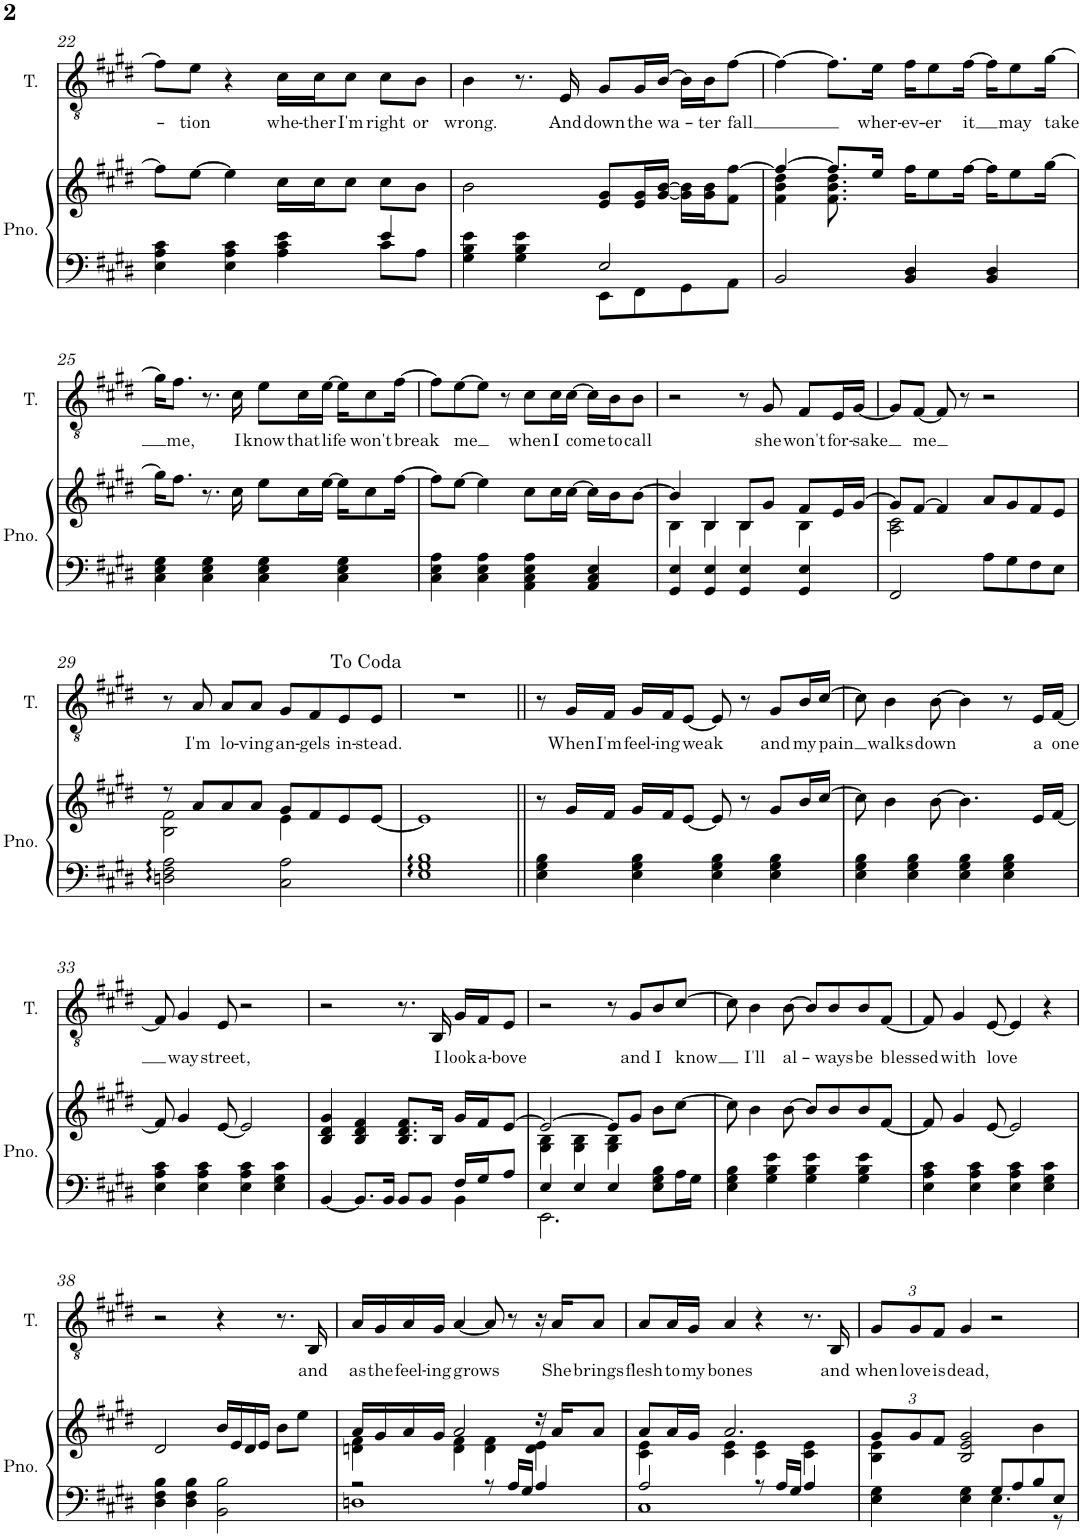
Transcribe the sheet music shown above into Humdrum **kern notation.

**kern	**kern	**kern	**text
*part2	*part2	*part1	*part1
*staff3	*staff2	*staff1	*staff1
*I"Piano	*	*I"Tenor	*
*I'Pno.	*	*I'T.	*
!!LO:PB:g=z
*clefF4	*clefG2	*clefGv2	*
*k[f#c#g#d#]	*k[f#c#g#d#]	*k[f#c#g#d#]	*
*M4/4	*M4/4	*M4/4	*
=22	=22	=22	=22
*^	*	*	*
4E\ 4A\ 4c#\	2.ryy	8ff#\L]	8f#\L]	.
!	!	!	!	!LO:LY:b
.	.	[8ee\J	8e\J	-tion
4E\ 4A\ 4c#\	.	4ee\]	4r	.
!	!	!	!	!LO:LY:b
4A\ 4c#\ 4e\	.	16cc#\LL	16c#\LL	whe-
!	!	!	!	!LO:LY:b
.	.	16cc#\J	16c#\J	-ther
!	!	!	!	!LO:LY:b
.	.	8cc#\J	8c#\J	I'm
!	!	!	!	!LO:LY:b
4e/	8c#\L	8cc#\L	8c#\L	right
!	!	!	!	!LO:LY:b
.	8A\J	8b\J	8B\J	or
=23	=23	=23	=23	=23
!	!	!	!	!LO:LY:b
4G#\ 4B\ 4e\	2ryy	2b\	4B\	wrong.
4G#\ 4B\ 4e\	.	.	8.r	.
!	!	!	!	!LO:LY:b
.	.	.	16E/	And
!	!	!	!	!LO:LY:b
2E/	8EE\L	8e/ 8g#/L	8G#/L	down
!	!	!	!	!LO:LY:b
.	8FF#\	16e/ 16g#/L	16G#/L	the
!	!	!	!	!LO:LY:b
.	.	[16g#/ [16b/JJ	[16B/JJ	wa-
.	8GG#\	16g#\] 16b\]LL	16B\LL]	.
!	!	!	!	!LO:LY:b
.	.	16g#\ 16b\J	16B\J	-ter
!	!	!	!	!LO:LY:b
.	8AA\J	8f#\ [8ff#\J	[8f#\J	fall
*v	*v	*	*	*
=24	=24	=24	=24
*	*^	*	*
2BB/	4ff#/_	4f#\ 4b\ 4dd#\	4f#\_	.
.	8.ff#/L]	8.f#\ 8.b\ 8.dd#\	8.f#\L]	.
!	!	!	!	!LO:LY:b
.	16ee/Jk	2ryy	16e\Jk	wher-
!	!	!	!	!LO:LY:b
4BB/ 4D#/	16ff#\KL	.	16f#\KL	-ev-
!	!	!	!	!LO:LY:b
.	8ee\	.	8e\	-er
!	!	!	!	!LO:LY:b
.	[16ff#\Jk	.	[16f#\Jk	it
4BB/ 4D#/	16ff#\KL]	.	16f#\KL]	.
!	!	!	!	!LO:LY:b
.	8ee\	.	8e\	may
!	!	!	!	!LO:LY:b
.	[16gg#\Jk	16ryy	[16g#\Jk	take
*	*v	*v	*	*
!!LO:LB:g=z
=25	=25	=25	=25
4C#\ 4E\ 4G#\	16gg#\KL]	16g#\KL]	.
!	!	!	!LO:LY:b
.	8.ff#\J	8.f#\J	me,
4C#\ 4E\ 4G#\	8.r	8.r	.
!	!	!	!LO:LY:b
.	16cc#\	16c#\	I
!	!	!	!LO:LY:b
4C#\ 4E\ 4G#\	8ee\L	8e\L	know
!	!	!	!LO:LY:b
.	16cc#\L	16c#\L	that
!	!	!	!LO:LY:b
.	[16ee\JJ	[16e\JJ	life
4C#\ 4E\ 4G#\	16ee\KL]	16e\KL]	.
!	!	!	!LO:LY:b
.	8cc#\	8c#\	won't
!	!	!	!LO:LY:b
.	[16ff#\Jk	[16f#\Jk	break
=26	=26	=26	=26
4C#\ 4E\ 4A\	8ff#\L]	8f#\L]	.
!	!	!	!LO:LY:b
.	[8ee\J	[8e\	me
4C#\ 4E\ 4A\	4ee\]	8e\J]	.
.	.	8r	.
!	!	!	!LO:LY:b
4AA\ 4C#\ 4E\ 4A\	8cc#\L	8c#\L	when
!	!	!	!LO:LY:b
.	16cc#\L	16c#\L	I
!	!	!	!LO:LY:b
.	[16cc#\JJ	[16c#\JJ	come
4AA/ 4C#/ 4E/	16cc#\LL]	16c#\LL]	.
!	!	!	!LO:LY:b
.	16b\J	16B\J	to
!	!	!	!LO:LY:b
.	[8b\J	8B\J	call
=27	=27	=27	=27
*	*^	*	*
4GG#/ 4E/	4b/]	4B\	2r	.
4GG#/ 4E/	4B/	4B\	.	.
4GG#/ 4E/	8B/L	4B\	8r	.
!	!	!	!	!LO:LY:b
.	8g#/J	.	8G#/	she
!	!	!	!	!LO:LY:b
4GG#/ 4E/	8f#/L	4B\	8F#/L	won't
!	!	!	!	!LO:LY:b
.	16e/L	.	16E/L	for-
!	!	!	!	!LO:LY:b
.	[16g#/JJ	.	[16G#/JJ	-sake
=28	=28	=28	=28	=28
2FF#/	8g#/L]	2A\ 2c#\	8G#/L]	.
!	!	!	!	!LO:LY:b
.	[8f#/J	.	[8F#/J	me
.	4f#/]	.	8F#/]	.
.	.	.	8r	.
8A\L	8a/L	2ryy	2r	.
8G#\	8g#/	.	.	.
8F#\	8f#/	.	.	.
8E\J	8e/J	.	.	.
!!LO:LB:g=z
=29	=29	=29	=29	=29
2Dn\ 2F#\ 2A\	8r	2B\ 2f#\	8r	.
!	!	!	!	!LO:LY:b
.	8a/L	.	8A/	I'm
!	!	!	!	!LO:LY:b
.	8a/	.	8A/L	lo-
!	!	!	!	!LO:LY:b
.	8a/J	.	8A/J	-ving
!	!	!	!	!LO:LY:b
2C#\ 2A\	8g#/L	4e\	8G#/L	an-
!	!	!	!	!LO:LY:b
.	8f#/	.	8F#/	-gels
!	!	!	!	!LO:LY:b
.	8e/	4ryy	8E/	in-
!	!	!	!	!LO:LY:b
.	[8e/J	.	8E/J	-stead.
*	*v	*v	*	*
=30	=30	=30	=30
1E 1G# 1B	1e]	1r	.
=31||	=31||	=31||	=31||
4E\ 4G#\ 4B\	8r	8r	.
!	!	!	!LO:LY:b
.	16g#/LL	16G#/LL	When
!	!	!	!LO:LY:b
.	16f#/JJ	16F#/JJ	I'm
!	!	!	!LO:LY:b
4E\ 4G#\ 4B\	16g#/LL	16G#/LL	feel-
!	!	!	!LO:LY:b
.	16f#/J	16F#/J	-ing
!	!	!	!LO:LY:b
.	[8e/J	[8E/J	weak
4E\ 4G#\ 4B\	8e/]	8E/]	.
.	8r	8r	.
!	!	!	!LO:LY:b
4E\ 4G#\ 4B\	8g#/L	8G#/L	and
!	!	!	!LO:LY:b
.	16b/L	16B/L	my
!	!	!	!LO:LY:b
.	[16cc#/JJ	[16c#/JJ	pain
=32	=32	=32	=32
4E\ 4G#\ 4B\	8cc#\]	8c#\]	.
!	!	!	!LO:LY:b
.	4b\	4B\	walks
4E\ 4G#\ 4B\	.	.	.
!	!	!	!LO:LY:b
.	[8b\	[8B\	down
4E\ 4G#\ 4B\	4.b\]	4B\]	.
4E\ 4G#\ 4B\	.	8r	.
!	!	!	!LO:LY:b
.	16e/LL	16E/LL	a
!	!	!	!LO:LY:b
.	[16f#/JJ	[16F#/JJ	one
!!LO:LB:g=z
=33	=33	=33	=33
4E\ 4A\ 4c#\	8f#/]	8F#/]	.
!	!	!	!LO:LY:b
.	4g#/	4G#/	way
4E\ 4A\ 4c#\	.	.	.
!	!	!	!LO:LY:b
.	[8e/	8E/	street,
4E\ 4A\ 4c#\	2e/]	2r	.
4E\ 4G#\ 4c#\	.	.	.
=34	=34	=34	=34
*^	*	*	*
[4BB/	2.ryy	4B/ 4d#/ 4g#/	2r	.
8.BB/L]	.	4B/ 4d#/ 4f#/	.	.
16BB/Jk	.	.	.	.
8BB/L	.	8.B/ 8.d#/ 8.f#/L	8.r	.
8BB/J	.	.	.	.
!	!	!	!	!LO:LY:b
.	.	16B/Jk	16BB/	I
!	!	!	!	!LO:LY:b
16F#/LL	4BB\	16g#/LL	16G#/LL	look
!	!	!	!	!LO:LY:b
16G#/J	.	16f#/J	16F#/J	a-
!	!	!	!	!LO:LY:b
8A/J	.	[8e/J	8E/J	-bove
=35	=35	=35	=35	=35
*	*	*^	*	*
4E/	2.EE\	2e/_	4G#\ 4B\	2r	.
4E/	.	.	4G#\ 4B\	.	.
4E/	.	8e/L]	4G#\ 4B\	8r	.
!	!	!	!	!	!LO:LY:b
.	.	8g#/J	.	8G#/L	and
!	!	!	!	!	!LO:LY:b
8E\ 8G#\ 8B\L	4ryy	8b\L	4ryy	8B/	I
!	!	!	!	!	!LO:LY:b
16A\L	.	[8cc#\J	.	[8c#/J	know
16G#\JJ	.	.	.	.	.
*v	*v	*	*	*	*
*	*v	*v	*	*
=36	=36	=36	=36
4E\ 4G#\ 4B\	8cc#\]	8c#\]	.
!	!	!	!LO:LY:b
.	4b\	4B\	I'll
4G#\ 4B\ 4e\	.	.	.
!	!	!	!LO:LY:b
.	[8b\	[8B\	al-
4G#\ 4B\ 4e\	8b/L]	8B/L]	.
!	!	!	!LO:LY:b
.	8b/	8B/	-ways
!	!	!	!LO:LY:b
4G#\ 4B\ 4e\	8b/	8B/	be
!	!	!	!LO:LY:b
.	[8f#/J	[8F#/J	blessed
=37	=37	=37	=37
4E\ 4A\ 4c#\	8f#/]	8F#/]	.
!	!	!	!LO:LY:b
.	4g#/	4G#/	with
4E\ 4A\ 4c#\	.	.	.
!	!	!	!LO:LY:b
.	[8e/	[8E/	love
4E\ 4A\ 4c#\	2e/]	4E/]	.
4E\ 4G#\ 4c#\	.	4r	.
!!LO:LB:g=z
=38	=38	=38	=38
4D#\ 4F#\ 4B\	2d#/	2r	.
4D#\ 4F#\ 4B\	.	.	.
2BB\ 2B\	16b/LL	4r	.
.	16e/	.	.
.	16d#/	.	.
.	16e/JJ	.	.
.	8b\L	8.r	.
.	8ee\J	.	.
!	!	!	!LO:LY:b
.	.	16BB/	and
=39	=39	=39	=39
*^	*^	*	*
!	!	!	!	!	!LO:LY:b
2r	1Dn	16a/LL	4dn\ 4f#\	16A/LL	as
!	!	!	!	!	!LO:LY:b
.	.	16g#/	.	16G#/	the
!	!	!	!	!	!LO:LY:b
.	.	16a/	.	16A/	feel-
!	!	!	!	!	!LO:LY:b
.	.	16g#/JJ	.	16G#/JJ	-ing
!	!	!	!	!	!LO:LY:b
.	.	2a/	4d\ 4f#\	[4A/	grows
8r	.	.	4d\ 4f#\	8A/]	.
16A/LL	.	.	.	8r	.
16G#/JJ	.	.	.	.	.
4A/	.	16r	4d\ 4e\	16r	.
!	!	!	!	!	!LO:LY:b
.	.	16a/KL	.	16A/KL	She
!	!	!	!	!	!LO:LY:b
.	.	8a/J	.	8A/J	brings
=40	=40	=40	=40	=40	=40
!	!	!	!	!	!LO:LY:b
2A/	1C#	8a/L	4c#\ 4e\	8A/L	flesh
!	!	!	!	!	!LO:LY:b
.	.	16a/L	.	16A/L	to
!	!	!	!	!	!LO:LY:b
.	.	16g#/JJ	.	16G#/JJ	my
!	!	!	!	!	!LO:LY:b
.	.	2.a/	4c#\ 4e\	4A/	bones
8r	.	.	4c#\ 4e\	4r	.
16A/LL	.	.	.	.	.
16G#/JJ	.	.	.	.	.
4A/	.	.	4c#\ 4e\	8.r	.
!	!	!	!	!	!LO:LY:b
.	.	.	.	16BB/	and
=41	=41	=41	=41	=41	=41
*	*	*Xbrackettup	*	*Xbrackettup	*
!	!	!	!	!	!LO:LY:b
4E\ 4G#\	2ryy	12g#/L	4B\ 4e\	12G#/L	when
!	!	!	!	!	!LO:LY:b
.	.	12g#/	.	12G#/	love
!	!	!	!	!	!LO:LY:b
.	.	12f#/J	.	12F#/J	is
!	!	!	!	!	!LO:LY:b
4E\ 4G#\	.	2B/ 2e/ 2g#/	2.ryy	4G#/	dead,
8G#/L	4.E\	.	.	2r	.
8A/	.	.	.	.	.
8B/	.	4b\	.	.	.
8E/J	8r	.	.	.	.
*v	*v	*	*	*	*
*	*v	*v	*	*
=	=	=	=
*-	*-	*-	*-
